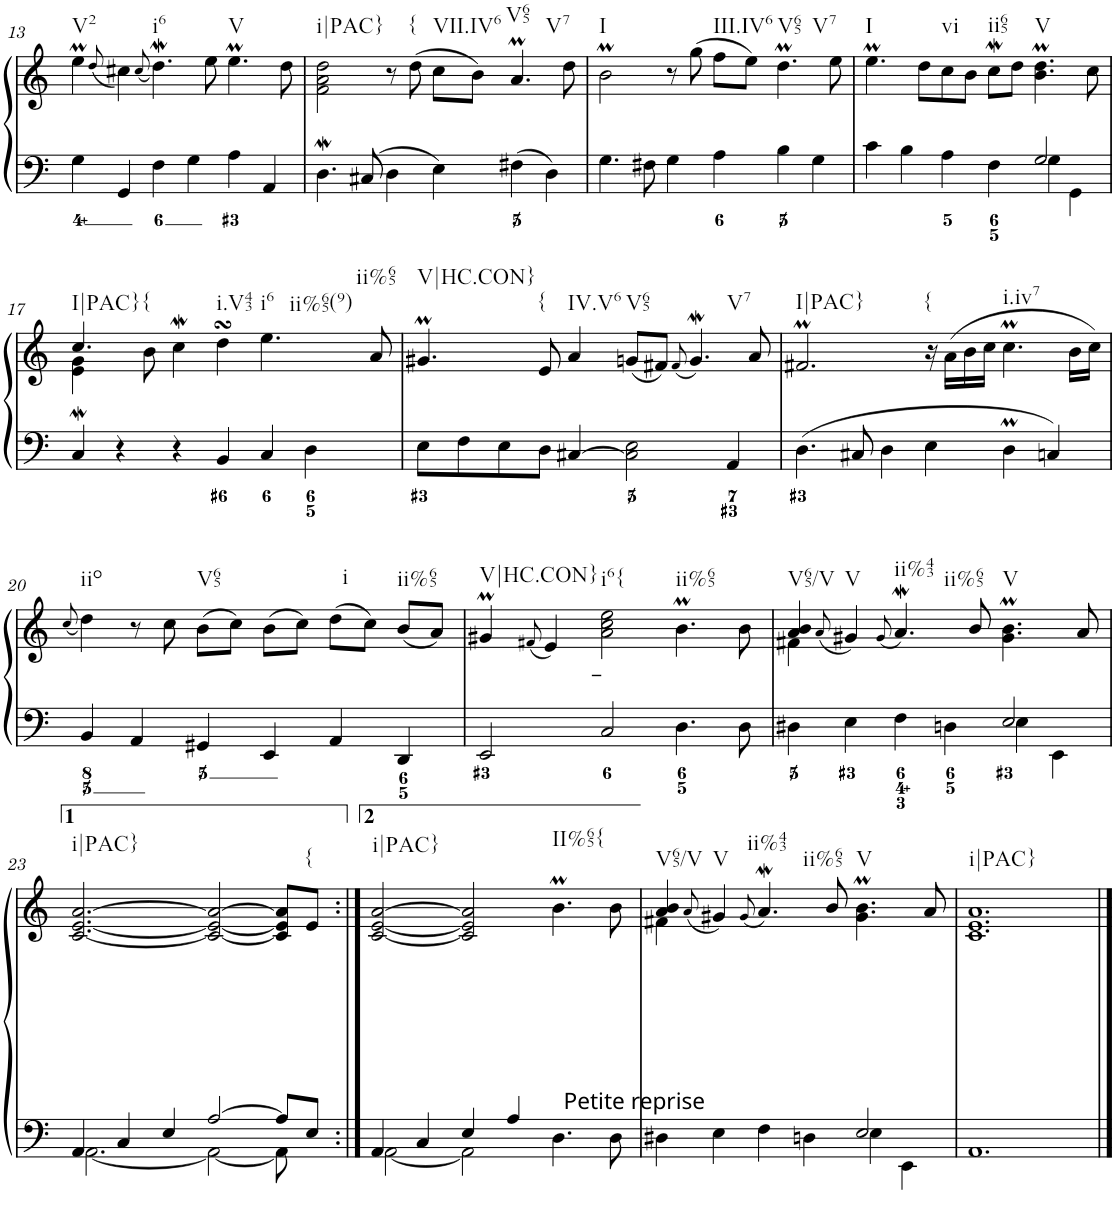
**kern	**kern
*part1	*part1
*staff2	*staff1
*I"Clavecin	*
!!LO:PB:g=z
*clefF4	*clefG2
*k[]	*k[]
*M3/2	*M3/2
=13	=13
!	!LO:TX:b:t=V2
4G\	4eem\
.	(<8qdd/
4GG/	4cc#X\)
.	(<8qcc#/
!	!LO:TX:b:t=i6
4F\	4.ddW\)
4G\	.
.	8ee\
!	!LO:TX:b:t=V
4A\	4.eem\
4AA/	.
.	8dd\
=14	=14
!	!LO:TX:b:t=i|PAC}
4.DW\	2f\ 2a\ 2dd\
8C#X/	.
4D\	8r
!	!LO:TX:b:t={
.	(>8dd\
!	!LO:TX:b:t=VII.IV6
4E\	8cc\L
.	8b\J)
!	!LO:TX:b:t=V65
!	!LO:TX:b:t=V7
4F#X\	4.aM/
4D\	.
.	8dd\
=15	=15
!	!LO:TX:b:t=I
4.G\	2bm\
8F#X\	.
4G\	8r
.	(>8gg\
!	!LO:TX:b:t=III.IV6
4A\	8ff\L
.	8ee\J)
!	!LO:TX:b:t=V65
!	!LO:TX:b:t=V7
4B\	4.ddM\
4G\	.
.	8ee\
=16	=16
*^	*
!	!	!LO:TX:b:t=I
4c\	1ryy	4.eem\
4B\	.	.
.	.	8dd\L
!	!	!LO:TX:b:t=vi
4A\	.	8cc\
.	.	8b\J
!	!	!LO:TX:b:t=ii65
4F\	.	8ccw\L
.	.	8dd\J
!	!	!LO:TX:b:t=V
2G/	4G\	4.b\M 4.dd\M
.	4GG\	.
.	.	8cc\
*v	*v	*
!!LO:LB:g=z
=17	=17
*	*^
!	!LO:TX:b:t=I|PAC}	!
4Cw/	4.cc/	4e\ 4g\
4r	.	1ryy
!	!LO:TX:b:t={	!
.	8b\	.
4r	4ccw\	.
!	!LO:TX:b:t=i.V43	!
4BB/	4ddsSSS\	.
!	!LO:TX:b:t=i6	!
!	!LO:TX:b:t=ii%65(9)	!
4C/	4.ee\	.
4D\	.	4ryy
!	!LO:TX:b:t=ii%65	!
.	8a/	.
*	*v	*v
=18	=18
!	!LO:TX:b:t=V|HC.CON}
8E\L	4.g#Xm/
8F\	.
8E\	.
!	!LO:TX:b:t={
8D\J	8e/
!	!LO:TX:b:t=IV.V6
[4C#X/	4a/
!	!LO:TX:b:t=V65
2C#\] 2E\	(<8gn/L
.	8f#X/J)
.	(<8qf#/
!	!LO:TX:b:t=V7
.	4.gW/)
4AA/	.
.	8a/
=19	=19
!	!LO:TX:b:t=I|PAC}
4.D\	2.f#Xm/
8C#X/	.
4D\	.
!	!LO:TX:b:t={
4E\	16r
.	(>16a\LL
.	16b\
.	16cc\JJ
!	!LO:TX:b:t=i.iv7
4DM\	4.ccM\
4Cn/	.
.	16b\LL
.	16cc\JJ)
!!LO:LB:g=z
=20	=20
.	(<8qcc/
!	!LO:TX:b:t=iio
4BB/	4dd\)
4AA/	8r
.	8cc\
!	!LO:TX:b:t=V65
4GG#X/	(>8b\L
.	8cc\J)
4EE/	(>8b\L
.	8cc\J)
4AA/	(>8dd\L
!	!LO:TX:b:t=i
.	8cc\J)
!	!LO:TX:b:t=ii%65
4DD/	(<8b/L
.	8a/J)
=21	=21
!	!LO:TX:b:t=V|HC.CON}
2EE/	4g#Xm/
.	(<8qf#X/
.	4e/)
!	!LO:TX:b:t=i6{
2C/	2a\ 2cc\ 2ee\
!	!LO:TX:b:t=ii%65
4.D\	4.bm\
8D\	8b\
=22	=22
*^	*^
!	!	!LO:TX:b:t=V65/V	!
4D#X\	1ryy	4a/ 4b/	4f#X\
.	.	(<8qa/	.
!	!	!LO:TX:b:t=V	!
4E\	.	4g#X/)	1ryy
.	.	(<8qg#/	.
!	!	!LO:TX:b:t=ii%43	!
!	!	!LO:TX:b:t=ii%65	!
4F\	.	4.aW/)	.
4Dn\	.	.	.
.	.	8b/	.
!	!	!LO:TX:b:t=V	!
2E/	4E\	4.g#\M 4.b\M	.
.	4EE\	.	4ryy
.	.	8a/	.
*	*	*v	*v
!!LO:LB:g=z
=23	=23	=23
!	!	!LO:TX:b:t=i|PAC}
4AA/	[<2.AA\	[2.c/ [2.e/ [2.a/
4C/	.	.
4E/	.	.
[>2A/	2AA\_	2c/_ 2e/_ 2a/_
8A/L]	8AA\]	8c/] 8e/] 8a/]L
!	!	!LO:TX:b:t={
8E/J	8ryy	8e/J
=23X2:|!	=23X2:|!	=23X2:|!
!	!	!LO:TX:b:t=i|PAC}
4AA/	[<2AA\	[2c/ [2e/ [2a/
4C/	.	.
4E/	2AA\]	2c/] 2e/] 2a/]
4A/	.	.
!	!	!LO:TX:b:t=Petite reprise
!	!	!LO:TX:b:t=II%65{
4.D\	2ryy	4.bm\
8D\	.	8b\
=24	=24	=24
*	*	*^
!	!	!LO:TX:b:t=V65/V	!
4D#X\	1ryy	4a/ 4b/	4f#X\
.	.	(<8qa/	.
!	!	!LO:TX:b:t=V	!
4E\	.	4g#X/)	1ryy
.	.	(<8qg#/	.
!	!	!LO:TX:b:t=ii%43	!
!	!	!LO:TX:b:t=ii%65	!
4F\	.	4.aW/)	.
4Dn\	.	.	.
.	.	8b/	.
!	!	!LO:TX:b:t=V	!
2E/	4E\	4.g#\M 4.b\M	.
.	4EE\	.	4ryy
.	.	8a/	.
*v	*v	*	*
*	*v	*v
=25	=25
!	!LO:TX:b:t=i|PAC}
1.AA	1.c 1.e 1.a
==	==
*-	*-
